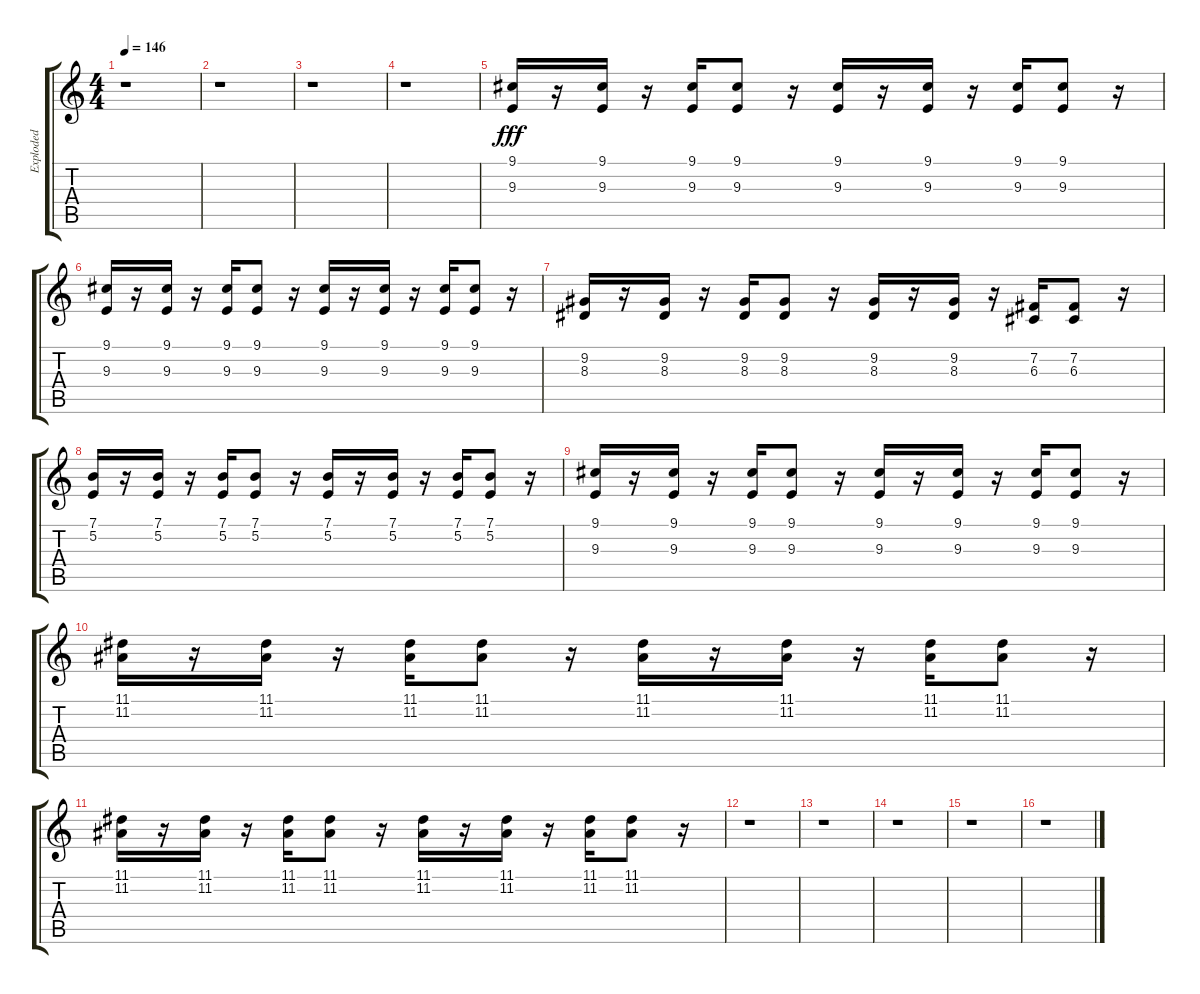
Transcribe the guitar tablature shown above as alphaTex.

\track ("Exploded" "Exploded") {instrument synthbrass1}
\staff {score tabs}
\tuning (E4 B3 G3 D3 A2 E2) {hide}
\ts (4 4)
\tempo 146
\clef g2
\ks c
r.1{dy fff} |
r.1 |
r.1 |
r.1 |
(9.1 9.3).16 r.16 (9.1 9.3).16 r.16 (9.1 9.3).16 (9.1 9.3).8 r.16 (9.1 9.3).16 r.16 (9.1 9.3).16 r.16 (9.1 9.3).16 (9.1 9.3).8 r.16 |
(9.1 9.3).16 r.16 (9.1 9.3).16 r.16 (9.1 9.3).16 (9.1 9.3).8 r.16 (9.1 9.3).16 r.16 (9.1 9.3).16 r.16 (9.1 9.3).16 (9.1 9.3).8 r.16 |
(9.2 8.3).16 r.16 (9.2 8.3).16 r.16 (9.2 8.3).16 (9.2 8.3).8 r.16 (9.2 8.3).16 r.16 (9.2 8.3).16 r.16 (7.2 6.3).16 (7.2 6.3).8 r.16 |
(7.1 5.2).16 r.16 (7.1 5.2).16 r.16 (7.1 5.2).16 (7.1 5.2).8 r.16 (7.1 5.2).16 r.16 (7.1 5.2).16 r.16 (7.1 5.2).16 (7.1 5.2).8 r.16 |
(9.1 9.3).16 r.16 (9.1 9.3).16 r.16 (9.1 9.3).16 (9.1 9.3).8 r.16 (9.1 9.3).16 r.16 (9.1 9.3).16 r.16 (9.1 9.3).16 (9.1 9.3).8 r.16 |
(11.1 11.2).16 r.16 (11.1 11.2).16 r.16 (11.1 11.2).16 (11.1 11.2).8 r.16 (11.1 11.2).16 r.16 (11.1 11.2).16 r.16 (11.1 11.2).16 (11.1 11.2).8 r.16 |
(11.1 11.2).16 r.16 (11.1 11.2).16 r.16 (11.1 11.2).16 (11.1 11.2).8 r.16 (11.1 11.2).16 r.16 (11.1 11.2).16 r.16 (11.1 11.2).16 (11.1 11.2).8 r.16 |
r.1 |
r.1 |
r.1 |
r.1 |
r.1
